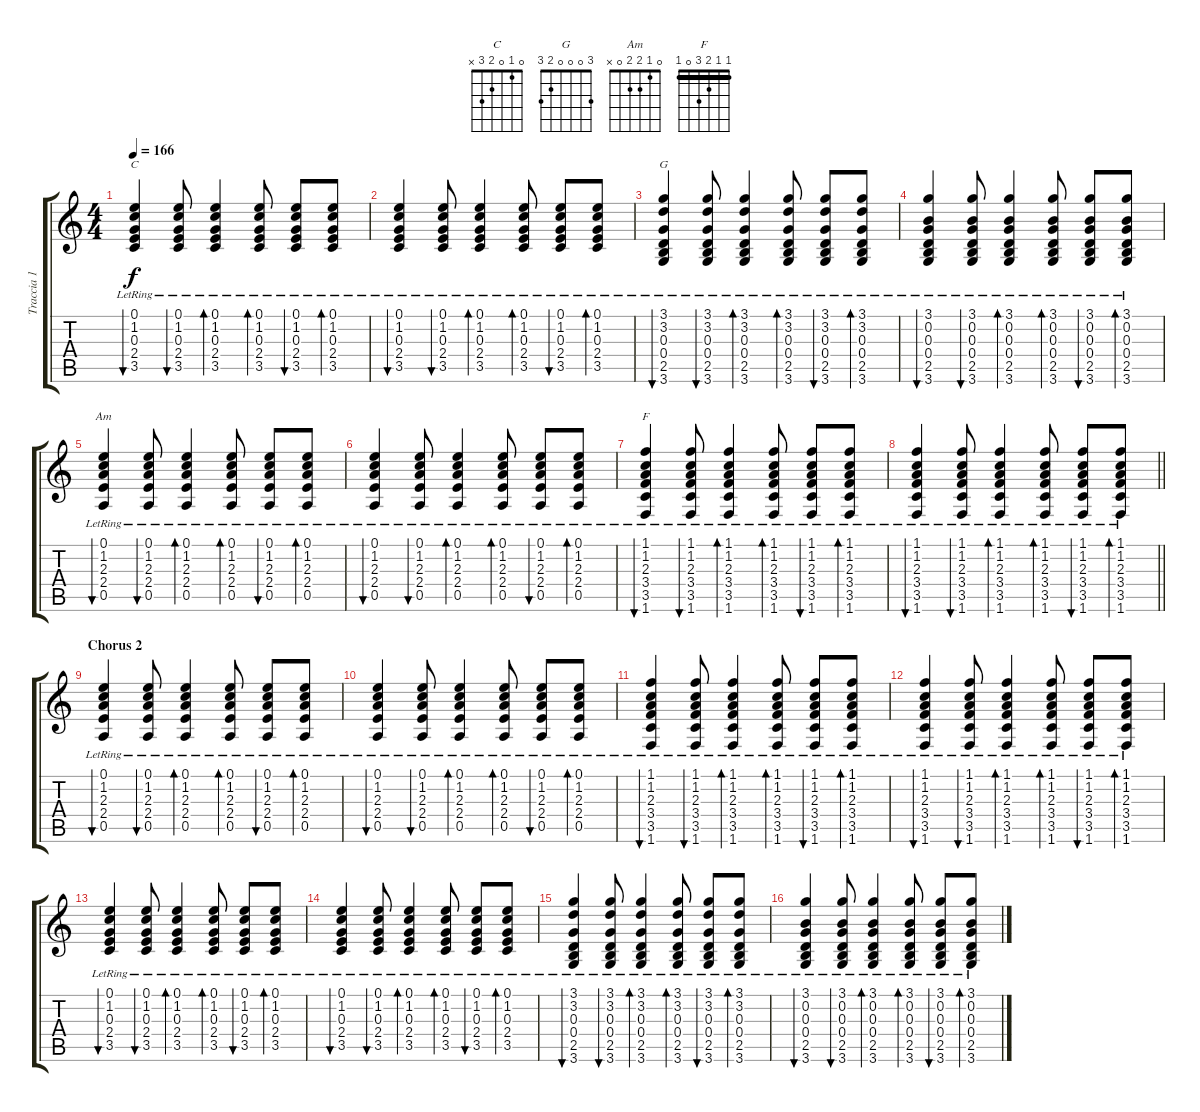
\track ("Traccia 1" "Traccia 1") {instrument acousticguitarsteel}
\staff {score tabs}
\tuning (E4 B3 G3 D3 A2 E2) {hide}
\chord ("C" 0 1 0 2 3 x)
\chord ("G" 3 0 0 0 2 3)
\chord ("Am" 0 1 2 2 0 x)
\chord ("F" 1 1 2 3 0 1) {barre 1}
\ts (4 4)
\tempo 166
\clef g2
\ks c
(0.1{lr} 1.2{lr} 0.3{lr} 2.4{lr} 3.5{lr}).4{bu 120 ch "C" dy f} (0.1{lr} 1.2{lr} 0.3{lr} 2.4{lr} 3.5{lr}).8{bu 120} (0.1{lr} 1.2{lr} 0.3{lr} 2.4{lr} 3.5{lr}).4{bd 120} (0.1{lr} 1.2{lr} 0.3{lr} 2.4{lr} 3.5{lr}).8{bd 120} (0.1{lr} 1.2{lr} 0.3{lr} 2.4{lr} 3.5{lr}).8{bu 120} (0.1{lr} 1.2{lr} 0.3{lr} 2.4{lr} 3.5{lr}).8{bd 120} |
(0.1{lr} 1.2{lr} 0.3{lr} 2.4{lr} 3.5{lr}).4{bu 120} (0.1{lr} 1.2{lr} 0.3{lr} 2.4{lr} 3.5{lr}).8{bu 120} (0.1{lr} 1.2{lr} 0.3{lr} 2.4{lr} 3.5{lr}).4{bd 120} (0.1{lr} 1.2{lr} 0.3{lr} 2.4{lr} 3.5{lr}).8{bd 120} (0.1{lr} 1.2{lr} 0.3{lr} 2.4{lr} 3.5{lr}).8{bu 120} (0.1{lr} 1.2{lr} 0.3{lr} 2.4{lr} 3.5{lr}).8{bd 120} |
(3.1{lr} 3.2{lr} 0.3{lr} 0.4{lr} 2.5{lr} 3.6{lr}).4{bu 120 ch "G"} (3.1{lr} 3.2{lr} 0.3{lr} 0.4{lr} 2.5{lr} 3.6{lr}).8{bu 120} (3.1{lr} 3.2{lr} 0.3{lr} 0.4{lr} 2.5{lr} 3.6{lr}).4{bd 120} (3.1{lr} 3.2{lr} 0.3{lr} 0.4{lr} 2.5{lr} 3.6{lr}).8{bd 120} (3.1{lr} 3.2{lr} 0.3{lr} 0.4{lr} 2.5{lr} 3.6{lr}).8{bu 120} (3.1{lr} 3.2{lr} 0.3{lr} 0.4{lr} 2.5{lr} 3.6{lr}).8{bd 120} |
(3.1{lr} 0.2{lr} 0.3{lr} 0.4{lr} 2.5{lr} 3.6{lr}).4{bu 120} (3.1{lr} 0.2{lr} 0.3{lr} 0.4{lr} 2.5{lr} 3.6{lr}).8{bu 120} (3.1{lr} 0.2{lr} 0.3{lr} 0.4{lr} 2.5{lr} 3.6{lr}).4{bd 120} (3.1{lr} 0.2{lr} 0.3{lr} 0.4{lr} 2.5{lr} 3.6{lr}).8{bd 120} (3.1{lr} 0.2{lr} 0.3{lr} 0.4{lr} 2.5{lr} 3.6{lr}).8{bu 120} (3.1{lr} 0.2{lr} 0.3{lr} 0.4{lr} 2.5{lr} 3.6{lr}).8{bd 120} |
(0.1{lr} 1.2{lr} 2.3{lr} 2.4{lr} 0.5{lr}).4{bu 120 ch "Am"} (0.1{lr} 1.2{lr} 2.3{lr} 2.4{lr} 0.5{lr}).8{bu 120} (0.1{lr} 1.2{lr} 2.3{lr} 2.4{lr} 0.5{lr}).4{bd 120} (0.1{lr} 1.2{lr} 2.3{lr} 2.4{lr} 0.5{lr}).8{bd 120} (0.1{lr} 1.2{lr} 2.3{lr} 2.4{lr} 0.5{lr}).8{bu 120} (0.1{lr} 1.2{lr} 2.3{lr} 2.4{lr} 0.5{lr}).8{bd 120} |
(0.1{lr} 1.2{lr} 2.3{lr} 2.4{lr} 0.5{lr}).4{bu 120} (0.1{lr} 1.2{lr} 2.3{lr} 2.4{lr} 0.5{lr}).8{bu 120} (0.1{lr} 1.2{lr} 2.3{lr} 2.4{lr} 0.5{lr}).4{bd 120} (0.1{lr} 1.2{lr} 2.3{lr} 2.4{lr} 0.5{lr}).8{bd 120} (0.1{lr} 1.2{lr} 2.3{lr} 2.4{lr} 0.5{lr}).8{bu 120} (0.1{lr} 1.2{lr} 2.3{lr} 2.4{lr} 0.5{lr}).8{bd 120} |
(1.1{lr} 1.2{lr} 2.3{lr} 3.4{lr} 3.5{lr} 1.6{lr}).4{bu 120 ch "F"} (1.1{lr} 1.2{lr} 2.3{lr} 3.4{lr} 3.5{lr} 1.6{lr}).8{bu 120} (1.1{lr} 1.2{lr} 2.3{lr} 3.4{lr} 3.5{lr} 1.6{lr}).4{bd 120} (1.1{lr} 1.2{lr} 2.3{lr} 3.4{lr} 3.5{lr} 1.6{lr}).8{bd 120} (1.1{lr} 1.2{lr} 2.3{lr} 3.4{lr} 3.5{lr} 1.6{lr}).8{bu 120} (1.1{lr} 1.2{lr} 2.3{lr} 3.4{lr} 3.5{lr} 1.6{lr}).8{bd 120} |
\barLineRight lightlight
(1.1{lr} 1.2{lr} 2.3{lr} 3.4{lr} 3.5{lr} 1.6{lr}).4{bu 120} (1.1{lr} 1.2{lr} 2.3{lr} 3.4{lr} 3.5{lr} 1.6{lr}).8{bu 120} (1.1{lr} 1.2{lr} 2.3{lr} 3.4{lr} 3.5{lr} 1.6{lr}).4{bd 120} (1.1{lr} 1.2{lr} 2.3{lr} 3.4{lr} 3.5{lr} 1.6{lr}).8{bd 120} (1.1{lr} 1.2{lr} 2.3{lr} 3.4{lr} 3.5{lr} 1.6{lr}).8{bu 120} (1.1{lr} 1.2{lr} 2.3{lr} 3.4{lr} 3.5{lr} 1.6{lr}).8{bd 120} |
\section ("" "Chorus 2")
(0.1{lr} 1.2{lr} 2.3{lr} 2.4{lr} 0.5{lr}).4{bu 120} (0.1{lr} 1.2{lr} 2.3{lr} 2.4{lr} 0.5{lr}).8{bu 120} (0.1{lr} 1.2{lr} 2.3{lr} 2.4{lr} 0.5{lr}).4{bd 120} (0.1{lr} 1.2{lr} 2.3{lr} 2.4{lr} 0.5{lr}).8{bd 120} (0.1{lr} 1.2{lr} 2.3{lr} 2.4{lr} 0.5{lr}).8{bu 120} (0.1{lr} 1.2{lr} 2.3{lr} 2.4{lr} 0.5{lr}).8{bd 120} |
(0.1{lr} 1.2{lr} 2.3{lr} 2.4{lr} 0.5{lr}).4{bu 120} (0.1{lr} 1.2{lr} 2.3{lr} 2.4{lr} 0.5{lr}).8{bu 120} (0.1{lr} 1.2{lr} 2.3{lr} 2.4{lr} 0.5{lr}).4{bd 120} (0.1{lr} 1.2{lr} 2.3{lr} 2.4{lr} 0.5{lr}).8{bd 120} (0.1{lr} 1.2{lr} 2.3{lr} 2.4{lr} 0.5{lr}).8{bu 120} (0.1{lr} 1.2{lr} 2.3{lr} 2.4{lr} 0.5{lr}).8{bd 120} |
(1.1{lr} 1.2{lr} 2.3{lr} 3.4{lr} 3.5{lr} 1.6{lr}).4{bu 120} (1.1{lr} 1.2{lr} 2.3{lr} 3.4{lr} 3.5{lr} 1.6{lr}).8{bu 120} (1.1{lr} 1.2{lr} 2.3{lr} 3.4{lr} 3.5{lr} 1.6{lr}).4{bd 120} (1.1{lr} 1.2{lr} 2.3{lr} 3.4{lr} 3.5{lr} 1.6{lr}).8{bd 120} (1.1{lr} 1.2{lr} 2.3{lr} 3.4{lr} 3.5{lr} 1.6{lr}).8{bu 120} (1.1{lr} 1.2{lr} 2.3{lr} 3.4{lr} 3.5{lr} 1.6{lr}).8{bd 120} |
(1.1{lr} 1.2{lr} 2.3{lr} 3.4{lr} 3.5{lr} 1.6{lr}).4{bu 120} (1.1{lr} 1.2{lr} 2.3{lr} 3.4{lr} 3.5{lr} 1.6{lr}).8{bu 120} (1.1{lr} 1.2{lr} 2.3{lr} 3.4{lr} 3.5{lr} 1.6{lr}).4{bd 120} (1.1{lr} 1.2{lr} 2.3{lr} 3.4{lr} 3.5{lr} 1.6{lr}).8{bd 120} (1.1{lr} 1.2{lr} 2.3{lr} 3.4{lr} 3.5{lr} 1.6{lr}).8{bu 120} (1.1{lr} 1.2{lr} 2.3{lr} 3.4{lr} 3.5{lr} 1.6{lr}).8{bd 120} |
(0.1{lr} 1.2{lr} 0.3{lr} 2.4{lr} 3.5{lr}).4{bu 120} (0.1{lr} 1.2{lr} 0.3{lr} 2.4{lr} 3.5{lr}).8{bu 120} (0.1{lr} 1.2{lr} 0.3{lr} 2.4{lr} 3.5{lr}).4{bd 120} (0.1{lr} 1.2{lr} 0.3{lr} 2.4{lr} 3.5{lr}).8{bd 120} (0.1{lr} 1.2{lr} 0.3{lr} 2.4{lr} 3.5{lr}).8{bu 120} (0.1{lr} 1.2{lr} 0.3{lr} 2.4{lr} 3.5{lr}).8{bd 120} |
(0.1{lr} 1.2{lr} 0.3{lr} 2.4{lr} 3.5{lr}).4{bu 120} (0.1{lr} 1.2{lr} 0.3{lr} 2.4{lr} 3.5{lr}).8{bu 120} (0.1{lr} 1.2{lr} 0.3{lr} 2.4{lr} 3.5{lr}).4{bd 120} (0.1{lr} 1.2{lr} 0.3{lr} 2.4{lr} 3.5{lr}).8{bd 120} (0.1{lr} 1.2{lr} 0.3{lr} 2.4{lr} 3.5{lr}).8{bu 120} (0.1{lr} 1.2{lr} 0.3{lr} 2.4{lr} 3.5{lr}).8{bd 120} |
(3.1{lr} 3.2{lr} 0.3{lr} 0.4{lr} 2.5{lr} 3.6{lr}).4{bu 120} (3.1{lr} 3.2{lr} 0.3{lr} 0.4{lr} 2.5{lr} 3.6{lr}).8{bu 120} (3.1{lr} 3.2{lr} 0.3{lr} 0.4{lr} 2.5{lr} 3.6{lr}).4{bd 120} (3.1{lr} 3.2{lr} 0.3{lr} 0.4{lr} 2.5{lr} 3.6{lr}).8{bd 120} (3.1{lr} 3.2{lr} 0.3{lr} 0.4{lr} 2.5{lr} 3.6{lr}).8{bu 120} (3.1{lr} 3.2{lr} 0.3{lr} 0.4{lr} 2.5{lr} 3.6{lr}).8{bd 120} |
(3.1{lr} 0.2{lr} 0.3{lr} 0.4{lr} 2.5{lr} 3.6{lr}).4{bu 120} (3.1{lr} 0.2{lr} 0.3{lr} 0.4{lr} 2.5{lr} 3.6{lr}).8{bu 120} (3.1{lr} 0.2{lr} 0.3{lr} 0.4{lr} 2.5{lr} 3.6{lr}).4{bd 120} (3.1{lr} 0.2{lr} 0.3{lr} 0.4{lr} 2.5{lr} 3.6{lr}).8{bd 120} (3.1{lr} 0.2{lr} 0.3{lr} 0.4{lr} 2.5{lr} 3.6{lr}).8{bu 120} (3.1{lr} 0.2{lr} 0.3{lr} 0.4{lr} 2.5{lr} 3.6{lr}).8{bd 120}
